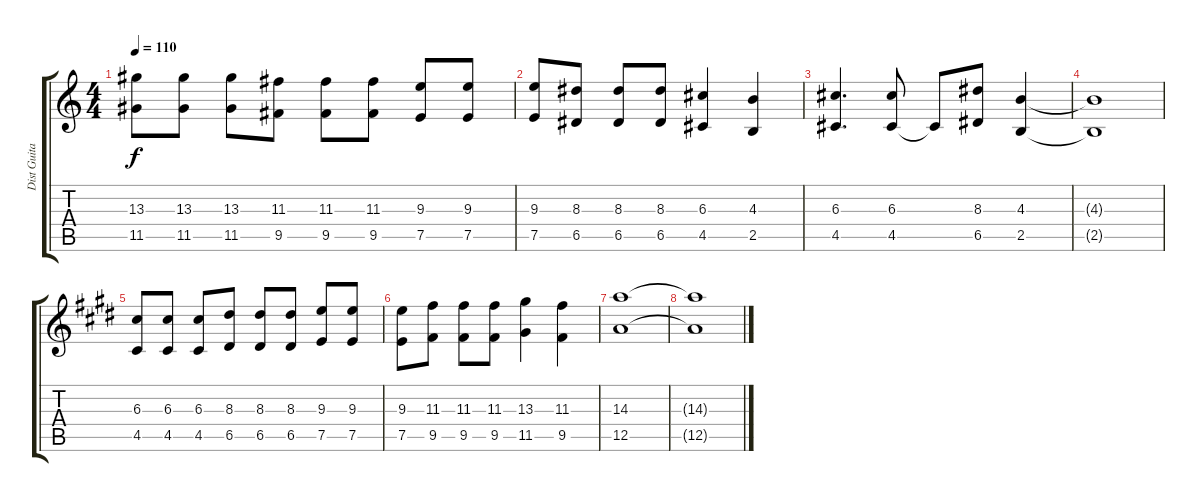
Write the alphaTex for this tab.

\track ("Dist Guitar" "Dist Guita") {instrument distortionguitar}
\staff {score tabs}
\tuning (E4 B3 G3 D3 A2 E2) {hide}
\ts (4 4)
\tempo 110
\clef g2
\ks c
(13.3 11.5).8{dy f} (13.3 11.5).8 (13.3 11.5).8 (11.3 9.5).8 (11.3 9.5).8 (11.3 9.5).8 (9.3 7.5).8 (9.3 7.5).8 |
(9.3 7.5).8 (8.3 6.5).8 (8.3 6.5).8 (8.3 6.5).8 (6.3 4.5).4 (4.3 2.5).4 |
(6.3 4.5).4{d} (6.3 4.5).8 4.5{t}.8 (8.3 6.5).8 (4.3 2.5).4 |
(4.3{t} 2.5{t}).1 |
\ks c#minor
(6.3 4.5).8 (6.3 4.5).8 (6.3 4.5).8 (8.3 6.5).8 (8.3 6.5).8 (8.3 6.5).8 (9.3 7.5).8 (9.3 7.5).8 |
(9.3 7.5).8 (11.3 9.5).8 (11.3 9.5).8 (11.3 9.5).8 (13.3 11.5).4 (11.3 9.5).4 |
(14.3 12.5).1 |
(14.3{t} 12.5{t}).1
